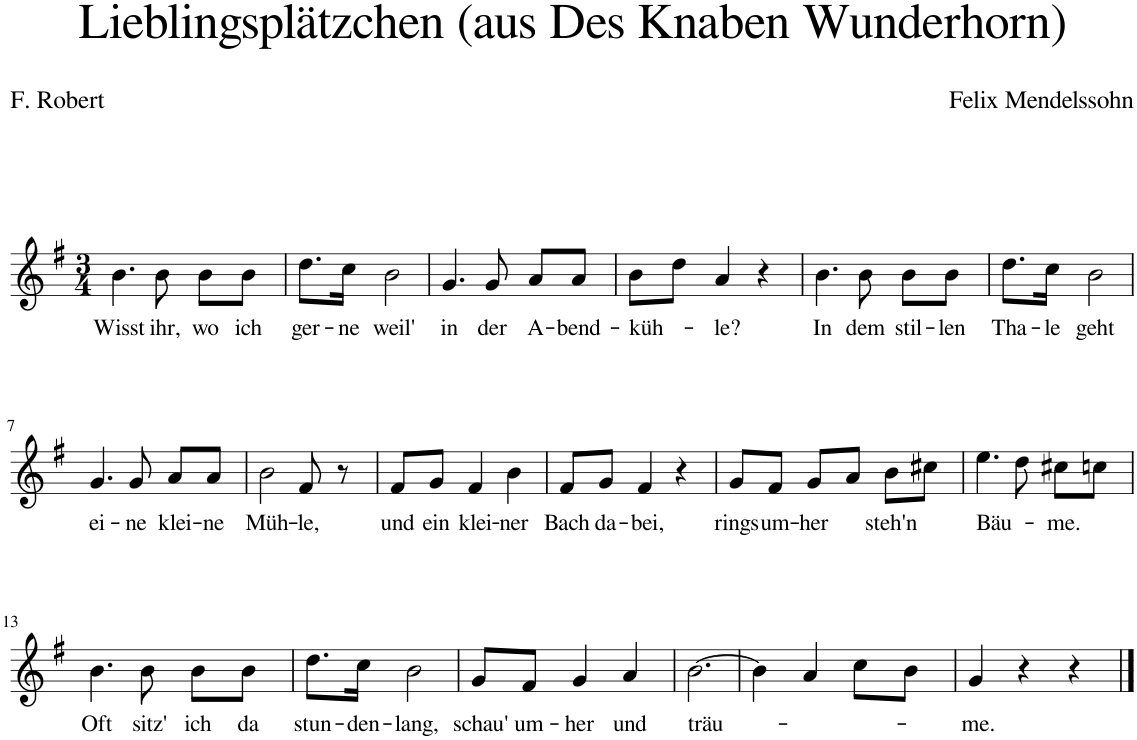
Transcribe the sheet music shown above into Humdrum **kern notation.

**kern	**text
*part1	*part1
*staff1	*staff1
*I"Piano	*
*I'Pno	*
*clefG2	*
*k[f#]	*
*M3/4	*
=1	=1
!	!LO:LY:b
4.b\	Wisst
!	!LO:LY:b
8b\	ihr,
!	!LO:LY:b
8b\L	wo
!	!LO:LY:b
8b\J	ich
=2	=2
!	!LO:LY:b
8.dd\L	ger-
!	!LO:LY:b
16cc\Jk	-ne
!	!LO:LY:b
2b\	weil'
=3	=3
!	!LO:LY:b
4.g/	in
!	!LO:LY:b
8g/	der
!	!LO:LY:b
8a/L	A-
!	!LO:LY:b
8a/J	-bend-
=4	=4
!	!LO:LY:b
8b\L	-küh-
8dd\J	.
!	!LO:LY:b
4a/	-le?
4r	.
=5	=5
!	!LO:LY:b
4.b\	In
!	!LO:LY:b
8b\	dem
!	!LO:LY:b
8b\L	stil-
!	!LO:LY:b
8b\J	-len
=6	=6
!	!LO:LY:b
8.dd\L	Tha-
!	!LO:LY:b
16cc\Jk	-le
!	!LO:LY:b
2b\	geht
!!LO:LB:g=z
=7	=7
!	!LO:LY:b
4.g/	ei-
!	!LO:LY:b
8g/	-ne
!	!LO:LY:b
8a/L	klei-
!	!LO:LY:b
8a/J	-ne
=8	=8
!	!LO:LY:b
2b\	Müh-
!	!LO:LY:b
8f#/	-le,
8r	.
=9	=9
!	!LO:LY:b
8f#/L	und
!	!LO:LY:b
8g/J	ein
!	!LO:LY:b
4f#/	klei-
!	!LO:LY:b
4b\	-ner
=10	=10
!	!LO:LY:b
8f#/L	Bach
!	!LO:LY:b
8g/J	da-
!	!LO:LY:b
4f#/	-bei,
4r	.
=11	=11
!	!LO:LY:b
8g/L	rings
!	!LO:LY:b
8f#/J	um-
!	!LO:LY:b
8g/L	-her
8a/J	.
!	!LO:LY:b
8b\L	steh'n
8cc#X\J	.
=12	=12
!	!LO:LY:b
4.ee\	Bäu-
8dd\	.
!	!LO:LY:b
8cc#X\L	-me.
8ccn\J	.
!!LO:LB:g=z
=13	=13
!	!LO:LY:b
4.b\	Oft
!	!LO:LY:b
8b\	sitz'
!	!LO:LY:b
8b\L	ich
!	!LO:LY:b
8b\J	da
=14	=14
!	!LO:LY:b
8.dd\L	stun-
!	!LO:LY:b
16cc\Jk	-den-
!	!LO:LY:b
2b\	-lang,
=15	=15
!	!LO:LY:b
8g/L	schau'
!	!LO:LY:b
8f#/J	um-
!	!LO:LY:b
4g/	-her
!	!LO:LY:b
4a/	und
=16	=16
!	!LO:LY:b
[2.b\	träu-
=17	=17
4b\]	.
4a/	.
8cc\L	.
8b\J	.
=18	=18
!	!LO:LY:b
4g/	-me.
4r	.
4r	.
==	==
*-	*-
